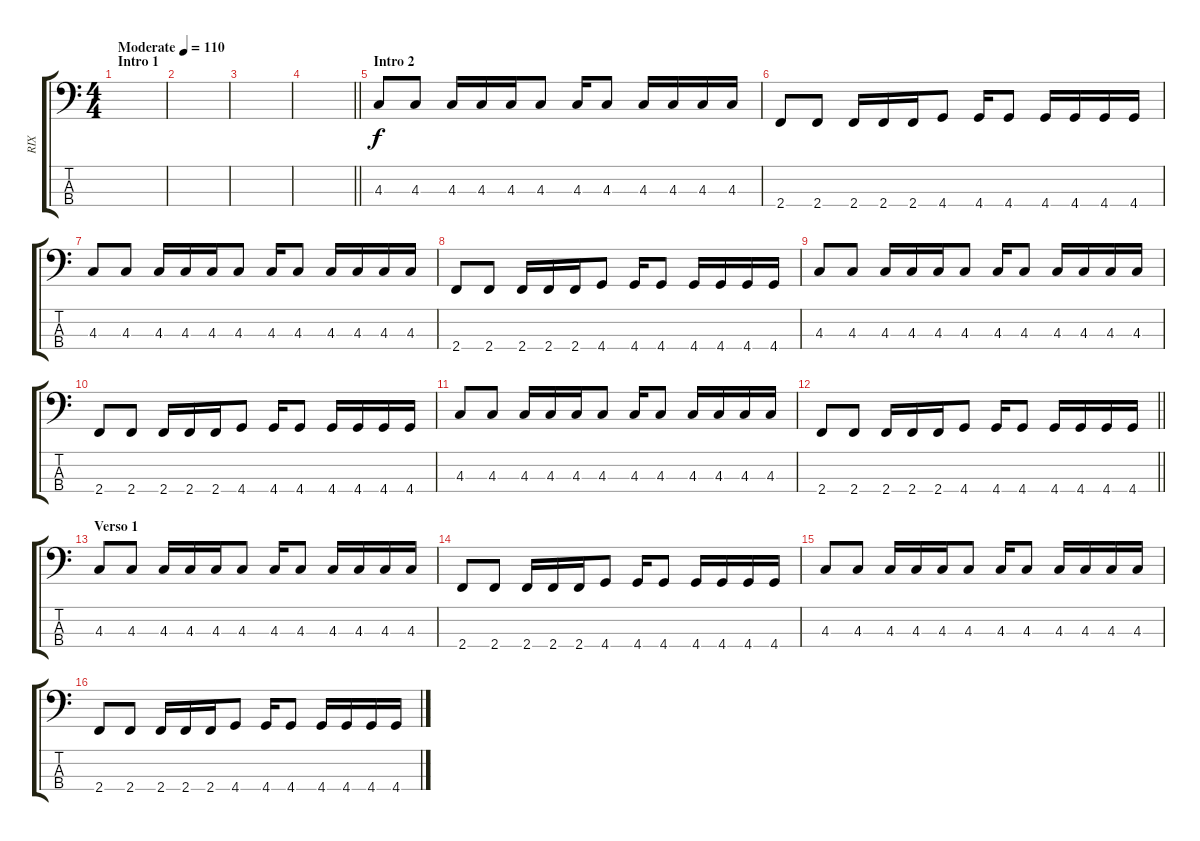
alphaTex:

\track ("RIX" "RIX") {instrument electricbasspick}
\staff {score tabs}
\tuning (Gb2 Db2 Ab1 Eb1) {hide}
\ts (4 4)
\section ("" "Intro 1")
\tempo (110 "Moderate")
\clef f4
\ks c
|
|
|
\barLineRight lightlight
|
\section ("" "Intro 2")
4.3.8 4.3.8 4.3.16 4.3.16 4.3.16 4.3.8 4.3.16 4.3.8 4.3.16 4.3.16 4.3.16 4.3.16 |
2.4.8 2.4.8 2.4.16 2.4.16 2.4.16 4.4.8 4.4.16 4.4.8 4.4.16 4.4.16 4.4.16 4.4.16 |
4.3.8 4.3.8 4.3.16 4.3.16 4.3.16 4.3.8 4.3.16 4.3.8 4.3.16 4.3.16 4.3.16 4.3.16 |
2.4.8 2.4.8 2.4.16 2.4.16 2.4.16 4.4.8 4.4.16 4.4.8 4.4.16 4.4.16 4.4.16 4.4.16 |
4.3.8 4.3.8 4.3.16 4.3.16 4.3.16 4.3.8 4.3.16 4.3.8 4.3.16 4.3.16 4.3.16 4.3.16 |
2.4.8 2.4.8 2.4.16 2.4.16 2.4.16 4.4.8 4.4.16 4.4.8 4.4.16 4.4.16 4.4.16 4.4.16 |
4.3.8 4.3.8 4.3.16 4.3.16 4.3.16 4.3.8 4.3.16 4.3.8 4.3.16 4.3.16 4.3.16 4.3.16 |
\barLineRight lightlight
2.4.8 2.4.8 2.4.16 2.4.16 2.4.16 4.4.8 4.4.16 4.4.8 4.4.16 4.4.16 4.4.16 4.4.16 |
\section ("" "Verso 1")
4.3.8 4.3.8 4.3.16 4.3.16 4.3.16 4.3.8 4.3.16 4.3.8 4.3.16 4.3.16 4.3.16 4.3.16 |
2.4.8 2.4.8 2.4.16 2.4.16 2.4.16 4.4.8 4.4.16 4.4.8 4.4.16 4.4.16 4.4.16 4.4.16 |
4.3.8 4.3.8 4.3.16 4.3.16 4.3.16 4.3.8 4.3.16 4.3.8 4.3.16 4.3.16 4.3.16 4.3.16 |
2.4.8 2.4.8 2.4.16 2.4.16 2.4.16 4.4.8 4.4.16 4.4.8 4.4.16 4.4.16 4.4.16 4.4.16
